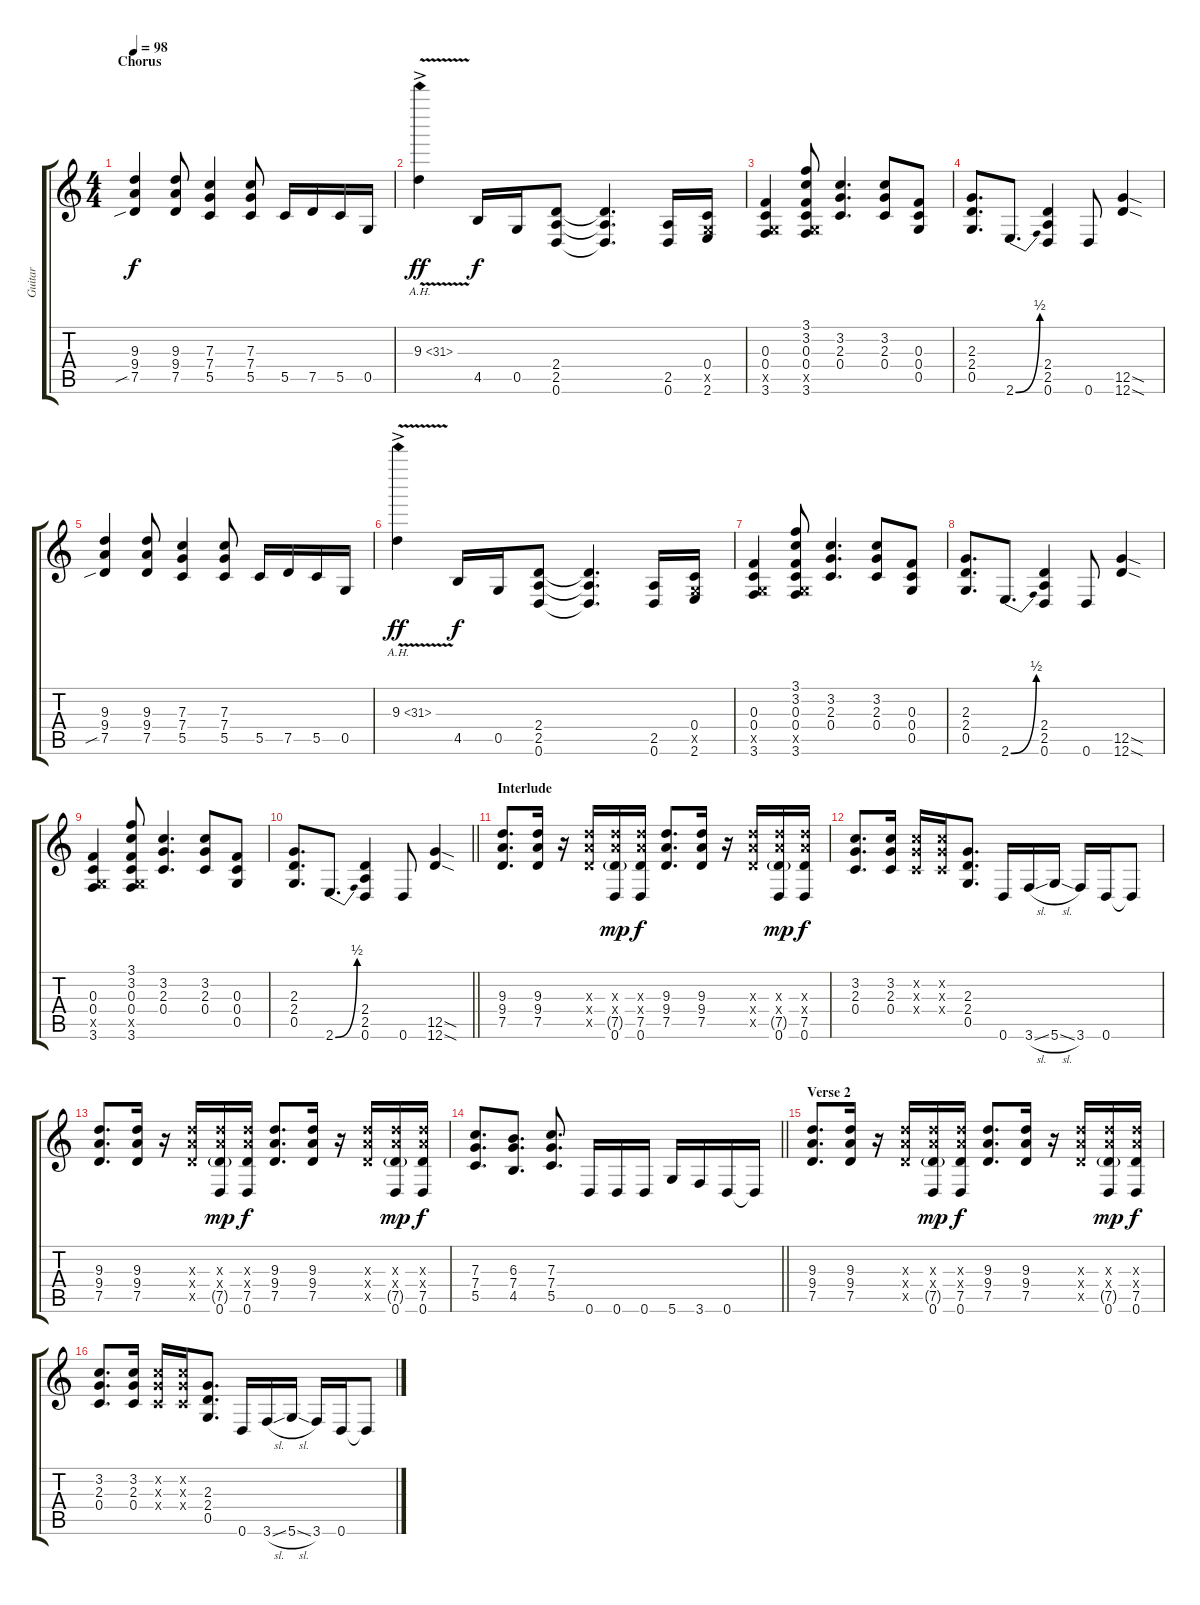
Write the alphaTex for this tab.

\track ("Guitar" "Guitar") {instrument distortionguitar}
\staff {score tabs}
\tuning (D4 A3 F3 C3 G2 D2) {hide}
\ts (4 4)
\section ("" "Chorus")
\tempo 98
\clef g2
\ks c
(9.3 9.4 7.5{sib}).4{dy f} (9.3 9.4 7.5).8 (7.3 7.4 5.5).4 (7.3 7.4 5.5).8 5.5.16 7.5.16 5.5.16 0.5.16 |
9.3{ah 22 v ac}.4{dy ff} 4.5.16{dy f} 0.5.16 (2.4 2.5 0.6).8 (2.4{t} 2.5{t} 0.6{t}).4{d} (2.5 0.6).16 (0.4 0.5{x} 2.6).16 |
(0.3 0.4 0.5{x} 3.6).4 (3.1 3.2 0.3 0.4 0.5{x} 3.6).8 (3.2 2.3 0.4).4{d} (3.2 2.3 0.4).8 (0.3 0.4 0.5).8 |
(2.3 2.4 0.5).8{d} 2.6{be (bend 0 0 60 2)}.8{d} (2.4 2.5 0.6).4 0.6.8 (12.5{sod} 12.6{sod}).4 |
(9.3 9.4 7.5{sib}).4 (9.3 9.4 7.5).8 (7.3 7.4 5.5).4 (7.3 7.4 5.5).8 5.5.16 7.5.16 5.5.16 0.5.16 |
9.3{ah 22 v ac}.4{dy ff} 4.5.16{dy f} 0.5.16 (2.4 2.5 0.6).8 (2.4{t} 2.5{t} 0.6{t}).4{d} (2.5 0.6).16 (0.4 0.5{x} 2.6).16 |
(0.3 0.4 0.5{x} 3.6).4 (3.1 3.2 0.3 0.4 0.5{x} 3.6).8 (3.2 2.3 0.4).4{d} (3.2 2.3 0.4).8 (0.3 0.4 0.5).8 |
(2.3 2.4 0.5).8{d} 2.6{be (bend 0 0 60 2)}.8{d} (2.4 2.5 0.6).4 0.6.8 (12.5{sod} 12.6{sod}).4 |
(0.3 0.4 0.5{x} 3.6).4 (3.1 3.2 0.3 0.4 0.5{x} 3.6).8 (3.2 2.3 0.4).4{d} (3.2 2.3 0.4).8 (0.3 0.4 0.5).8 |
\barLineRight lightlight
(2.3 2.4 0.5).8{d} 2.6{be (bend 0 0 60 2)}.8{d} (2.4 2.5 0.6).4 0.6.8 (12.5{sod} 12.6{sod}).4 |
\section ("" "Interlude")
(9.3 9.4 7.5).8{d} (9.3 9.4 7.5).16 r.16 (9.3{x} 9.4{x} 7.5{x}).16 (9.3{x} 9.4{x} 7.5{g} 0.6).16{dy mp} (9.3{x} 9.4{x} 7.5 0.6).16{dy f} (9.3 9.4 7.5).8{d} (9.3 9.4 7.5).16 r.16 (9.3{x} 9.4{x} 7.5{x}).16 (9.3{x} 9.4{x} 7.5{g} 0.6).16{dy mp} (9.3{x} 9.4{x} 7.5 0.6).16{dy f} |
(3.2 2.3 0.4).8{d} (3.2 2.3 0.4).16 (3.2{x} 2.3{x} 0.4{x}).16 (3.2{x} 2.3{x} 0.4{x}).16 (2.3 2.4 0.5).8{d} 0.6.16 3.6{sl}.16 5.6{sl}.16 3.6.16 0.6.16 0.6{t}.8 |
(9.3 9.4 7.5).8{d} (9.3 9.4 7.5).16 r.16 (9.3{x} 9.4{x} 7.5{x}).16 (9.3{x} 9.4{x} 7.5{g} 0.6).16{dy mp} (9.3{x} 9.4{x} 7.5 0.6).16{dy f} (9.3 9.4 7.5).8{d} (9.3 9.4 7.5).16 r.16 (9.3{x} 9.4{x} 7.5{x}).16 (9.3{x} 9.4{x} 7.5{g} 0.6).16{dy mp} (9.3{x} 9.4{x} 7.5 0.6).16{dy f} |
\barLineRight lightlight
(7.3 7.4 5.5).8{d} (6.3 7.4 4.5).8{d} (7.3 7.4 5.5).8{d} 0.6.16 0.6.16 0.6.16 5.6.16 3.6.16 0.6.16 0.6{t}.16 |
\section ("" "Verse 2")
(9.3 9.4 7.5).8{d} (9.3 9.4 7.5).16 r.16 (9.3{x} 9.4{x} 7.5{x}).16 (9.3{x} 9.4{x} 7.5{g} 0.6).16{dy mp} (9.3{x} 9.4{x} 7.5 0.6).16{dy f} (9.3 9.4 7.5).8{d} (9.3 9.4 7.5).16 r.16 (9.3{x} 9.4{x} 7.5{x}).16 (9.3{x} 9.4{x} 7.5{g} 0.6).16{dy mp} (9.3{x} 9.4{x} 7.5 0.6).16{dy f} |
(3.2 2.3 0.4).8{d} (3.2 2.3 0.4).16 (3.2{x} 2.3{x} 0.4{x}).16 (3.2{x} 2.3{x} 0.4{x}).16 (2.3 2.4 0.5).8{d} 0.6.16 3.6{sl}.16 5.6{sl}.16 3.6.16 0.6.16 0.6{t}.8
